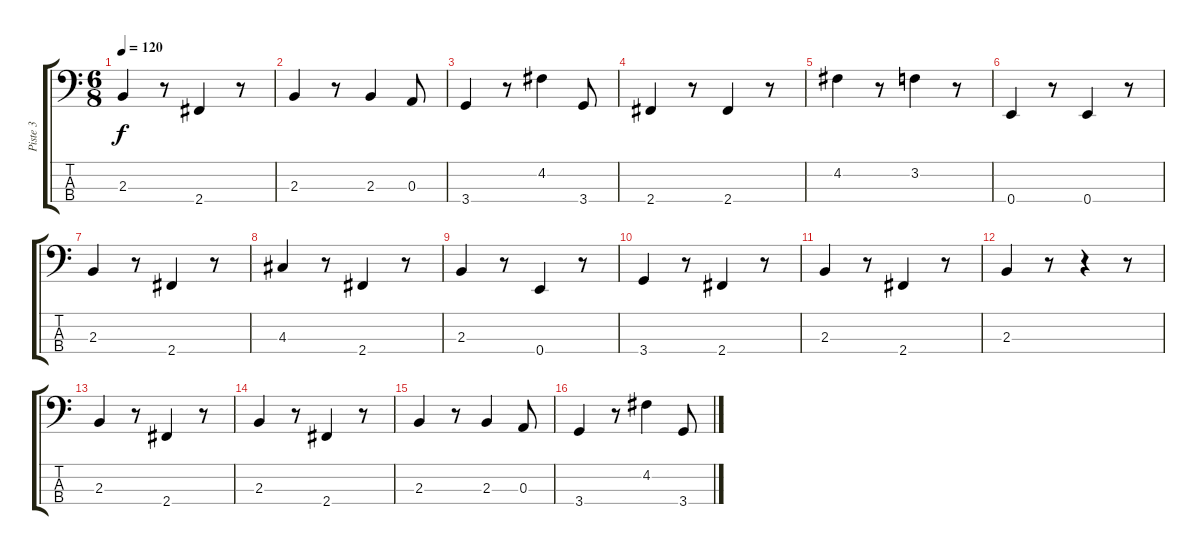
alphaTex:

\track ("Piste 3" "Piste 3") {instrument slapbass2}
\staff {score tabs}
\tuning (G2 D2 A1 E1) {hide}
\ts (6 8)
\tempo 120
\clef f4
\ks c
2.3.4{dy f} r.8 2.4.4 r.8 |
2.3.4 r.8 2.3.4 0.3.8 |
3.4.4 r.8 4.2.4 3.4.8 |
2.4.4 r.8 2.4.4 r.8 |
4.2.4 r.8 3.2.4 r.8 |
0.4.4 r.8 0.4.4 r.8 |
2.3.4 r.8 2.4.4 r.8 |
4.3.4 r.8 2.4.4 r.8 |
2.3.4 r.8 0.4.4 r.8 |
3.4.4 r.8 2.4.4 r.8 |
2.3.4 r.8 2.4.4 r.8 |
2.3.4 r.8 r.4 r.8 |
2.3.4 r.8 2.4.4 r.8 |
2.3.4 r.8 2.4.4 r.8 |
2.3.4 r.8 2.3.4 0.3.8 |
3.4.4 r.8 4.2.4 3.4.8
